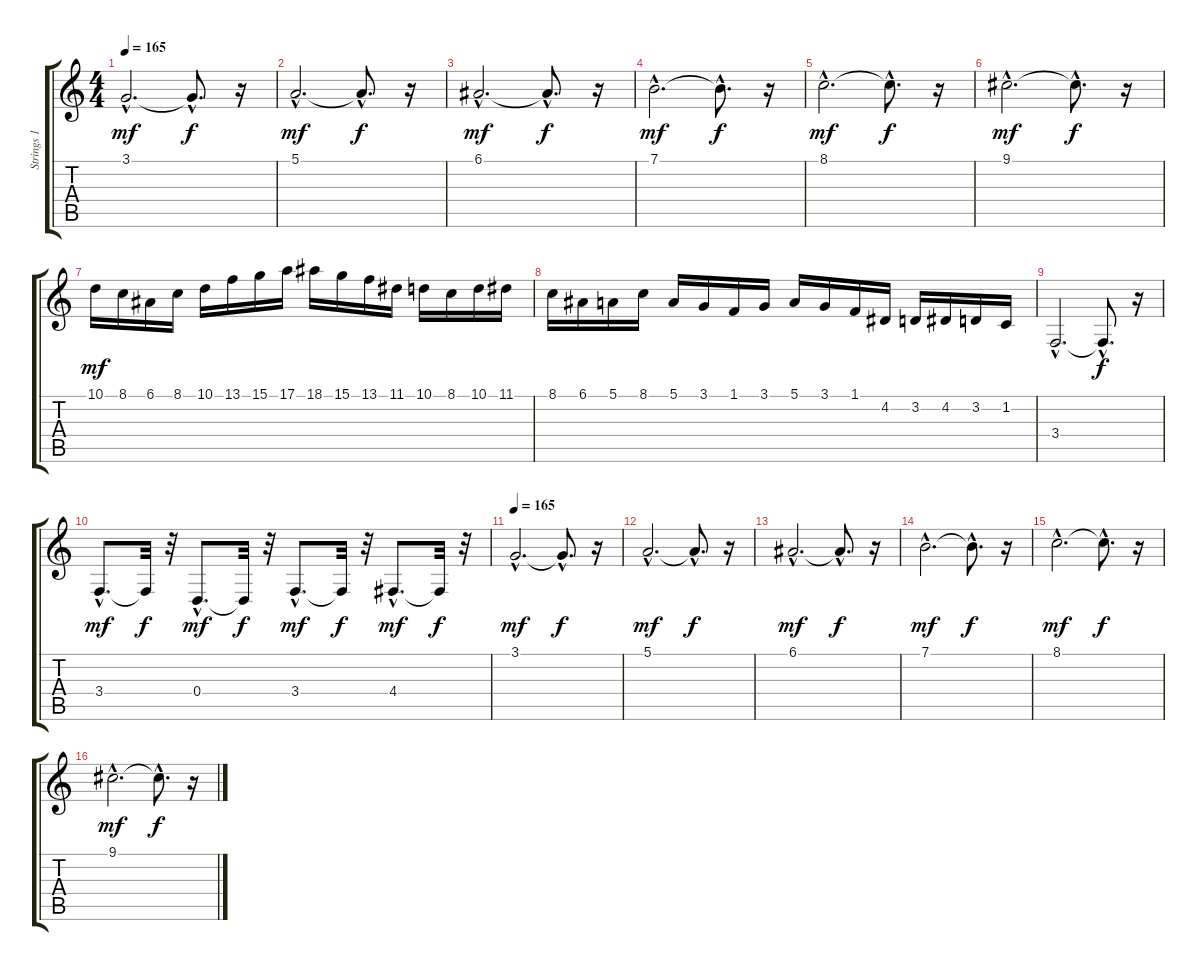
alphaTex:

\track ("Strings 1" "Strings 1") {instrument stringensemble1}
\staff {score tabs}
\tuning (E4 B3 G3 D3 A2 E2) {hide}
\ts (4 4)
\tempo 165
\clef g2
\ks c
3.1{hac}.2{d dy mf instrument stringensemble1} 3.1{hac t}.8{d dy f} r.16 |
5.1{hac}.2{d dy mf} 5.1{hac t}.8{d dy f} r.16 |
6.1{hac}.2{d dy mf} 6.1{hac t}.8{d dy f} r.16 |
7.1{hac}.2{d dy mf} 7.1{hac t}.8{d dy f} r.16 |
8.1{hac}.2{d dy mf} 8.1{hac t}.8{d dy f} r.16 |
9.1{hac}.2{d dy mf} 9.1{hac t}.8{d dy f} r.16 |
10.1.16{dy mf} 8.1.16 6.1.16 8.1.16 10.1.16 13.1.16 15.1.16 17.1.16 18.1.16 15.1.16 13.1.16 11.1.16 10.1.16 8.1.16 10.1.16 11.1.16 |
8.1.16 6.1.16 5.1.16 8.1.16 5.1.16 3.1.16 1.1.16 3.1.16 5.1.16 3.1.16 1.1.16 4.2.16 3.2.16 4.2.16 3.2.16 1.2.16 |
3.4{hac}.2{d} 3.4{hac t}.8{d dy f} r.16 |
3.4{hac}.8{d dy mf} 3.4{t}.32{dy f} r.32 0.4{hac}.8{d dy mf} 0.4{t}.32{dy f} r.32 3.4{hac}.8{d dy mf} 3.4{t}.32{dy f} r.32 4.4{hac}.8{d dy mf} 4.4{t}.32{dy f} r.32 |
\tempo 165
3.1{hac}.2{d dy mf instrument stringensemble1} 3.1{hac t}.8{d dy f} r.16 |
5.1{hac}.2{d dy mf} 5.1{hac t}.8{d dy f} r.16 |
6.1{hac}.2{d dy mf} 6.1{hac t}.8{d dy f} r.16 |
7.1{hac}.2{d dy mf} 7.1{hac t}.8{d dy f} r.16 |
8.1{hac}.2{d dy mf} 8.1{hac t}.8{d dy f} r.16 |
9.1{hac}.2{d dy mf} 9.1{hac t}.8{d dy f} r.16
